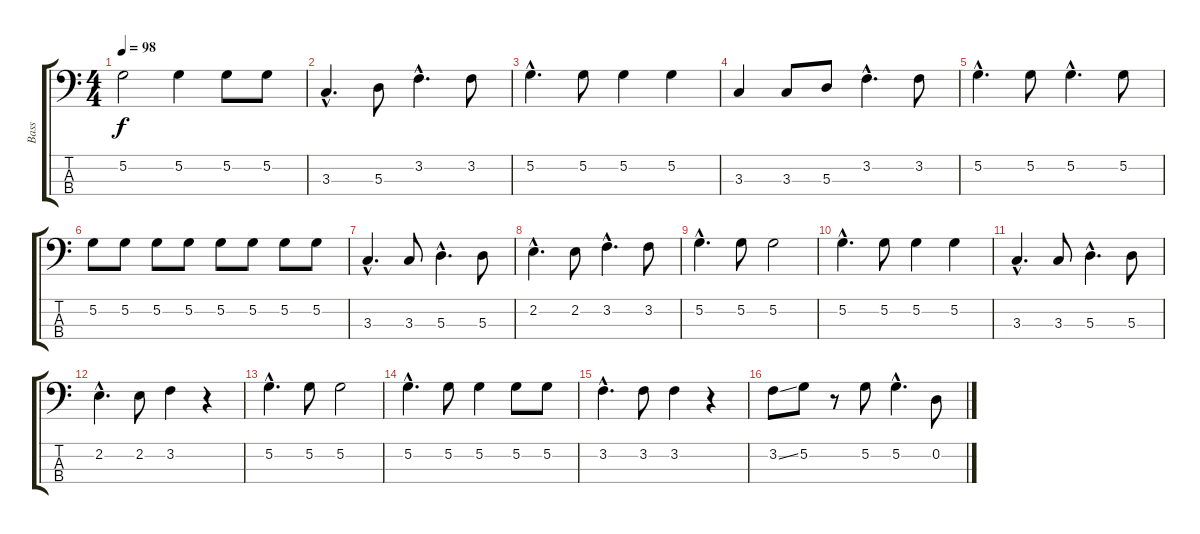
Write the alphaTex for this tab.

\track ("Bass" "Bass") {instrument electricbasspick}
\staff {score tabs}
\tuning (G2 D2 A1 E1) {hide}
\ts (4 4)
\tempo 98
\clef f4
\ks c
5.2.2{dy f} 5.2.4 5.2.8 5.2.8 |
3.3{hac}.4{d} 5.3.8 3.2{hac}.4{d} 3.2.8 |
5.2{hac}.4{d} 5.2.8 5.2.4 5.2.4 |
3.3.4 3.3.8 5.3.8 3.2{hac}.4{d} 3.2.8 |
5.2{hac}.4{d} 5.2.8 5.2{hac}.4{d} 5.2.8 |
5.2.8 5.2.8 5.2.8 5.2.8 5.2.8 5.2.8 5.2.8 5.2.8 |
3.3{hac}.4{d} 3.3.8 5.3{hac}.4{d} 5.3.8 |
2.2{hac}.4{d} 2.2.8 3.2{hac}.4{d} 3.2.8 |
5.2{hac}.4{d} 5.2.8 5.2.2 |
5.2{hac}.4{d} 5.2.8 5.2.4 5.2.4 |
3.3{hac}.4{d} 3.3.8 5.3{hac}.4{d} 5.3.8 |
2.2{hac}.4{d} 2.2.8 3.2.4 r.4 |
5.2{hac}.4{d} 5.2.8 5.2.2 |
5.2{hac}.4{d} 5.2.8 5.2.4 5.2.8 5.2.8 |
3.2{hac}.4{d} 3.2.8 3.2.4 r.4 |
3.2{ss}.8 5.2.8 r.8 5.2.8 5.2{hac}.4{d} 0.2.8
